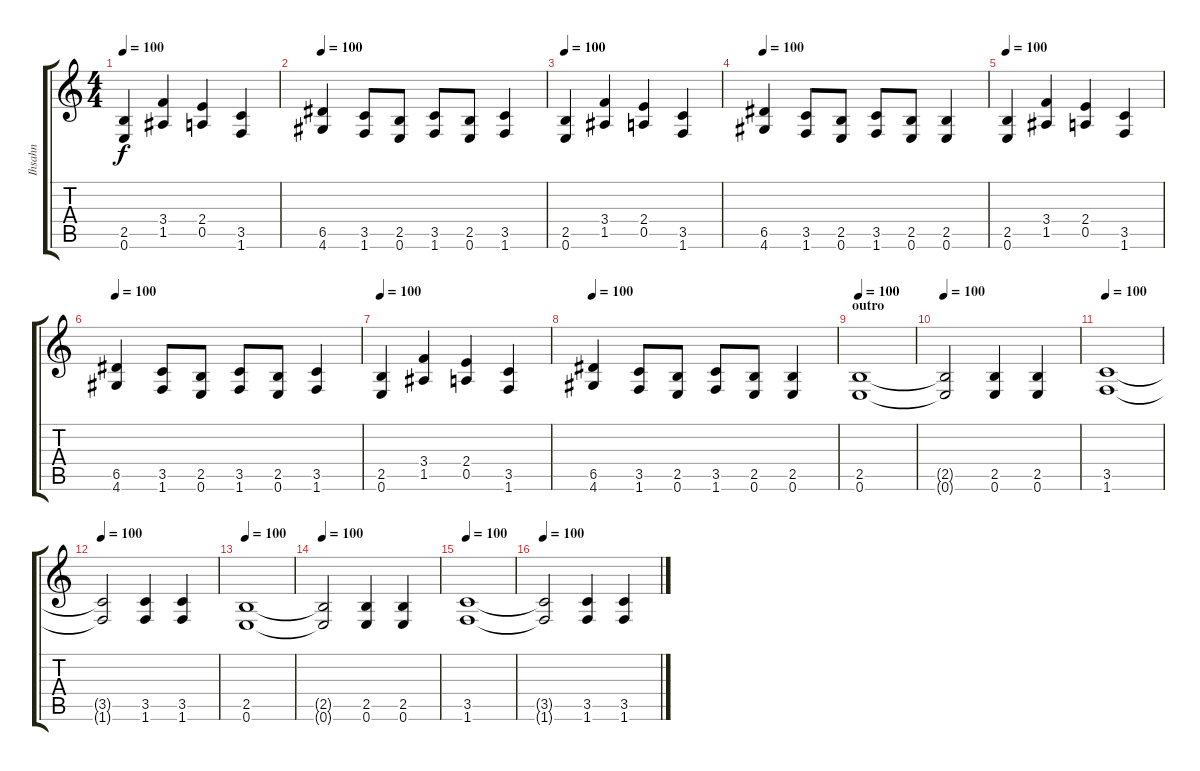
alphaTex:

\track ("Ihsahn" "Ihsahn") {instrument distortionguitar}
\staff {score tabs}
\tuning (E4 B3 G3 D3 A2 E2) {hide}
\ts (4 4)
\tempo 100
\clef g2
\ks c
(2.5 0.6).4{dy f} (3.4 1.5).4 (2.4 0.5).4 (3.5 1.6).4 |
\tempo 100
(6.5 4.6).4 (3.5 1.6).8 (2.5 0.6).8 (3.5 1.6).8 (2.5 0.6).8 (3.5 1.6).4 |
\tempo 100
(2.5 0.6).4 (3.4 1.5).4 (2.4 0.5).4 (3.5 1.6).4 |
\tempo 100
(6.5 4.6).4 (3.5 1.6).8 (2.5 0.6).8 (3.5 1.6).8 (2.5 0.6).8 (2.5 0.6).4 |
\tempo 100
(2.5 0.6).4 (3.4 1.5).4 (2.4 0.5).4 (3.5 1.6).4 |
\tempo 100
(6.5 4.6).4 (3.5 1.6).8 (2.5 0.6).8 (3.5 1.6).8 (2.5 0.6).8 (3.5 1.6).4 |
\tempo 100
(2.5 0.6).4 (3.4 1.5).4 (2.4 0.5).4 (3.5 1.6).4 |
\tempo 100
(6.5 4.6).4 (3.5 1.6).8 (2.5 0.6).8 (3.5 1.6).8 (2.5 0.6).8 (2.5 0.6).4 |
\section ("" "outro")
\tempo 100
(2.5 0.6).1 |
\tempo 100
(2.5{t} 0.6{t}).2 (2.5 0.6).4 (2.5 0.6).4 |
\tempo 100
(3.5 1.6).1 |
\tempo 100
(3.5{t} 1.6{t}).2 (3.5 1.6).4 (3.5 1.6).4 |
\tempo 100
(2.5 0.6).1 |
\tempo 100
(2.5{t} 0.6{t}).2 (2.5 0.6).4 (2.5 0.6).4 |
\tempo 100
(3.5 1.6).1 |
\tempo 100
(3.5{t} 1.6{t}).2 (3.5 1.6).4 (3.5 1.6).4
